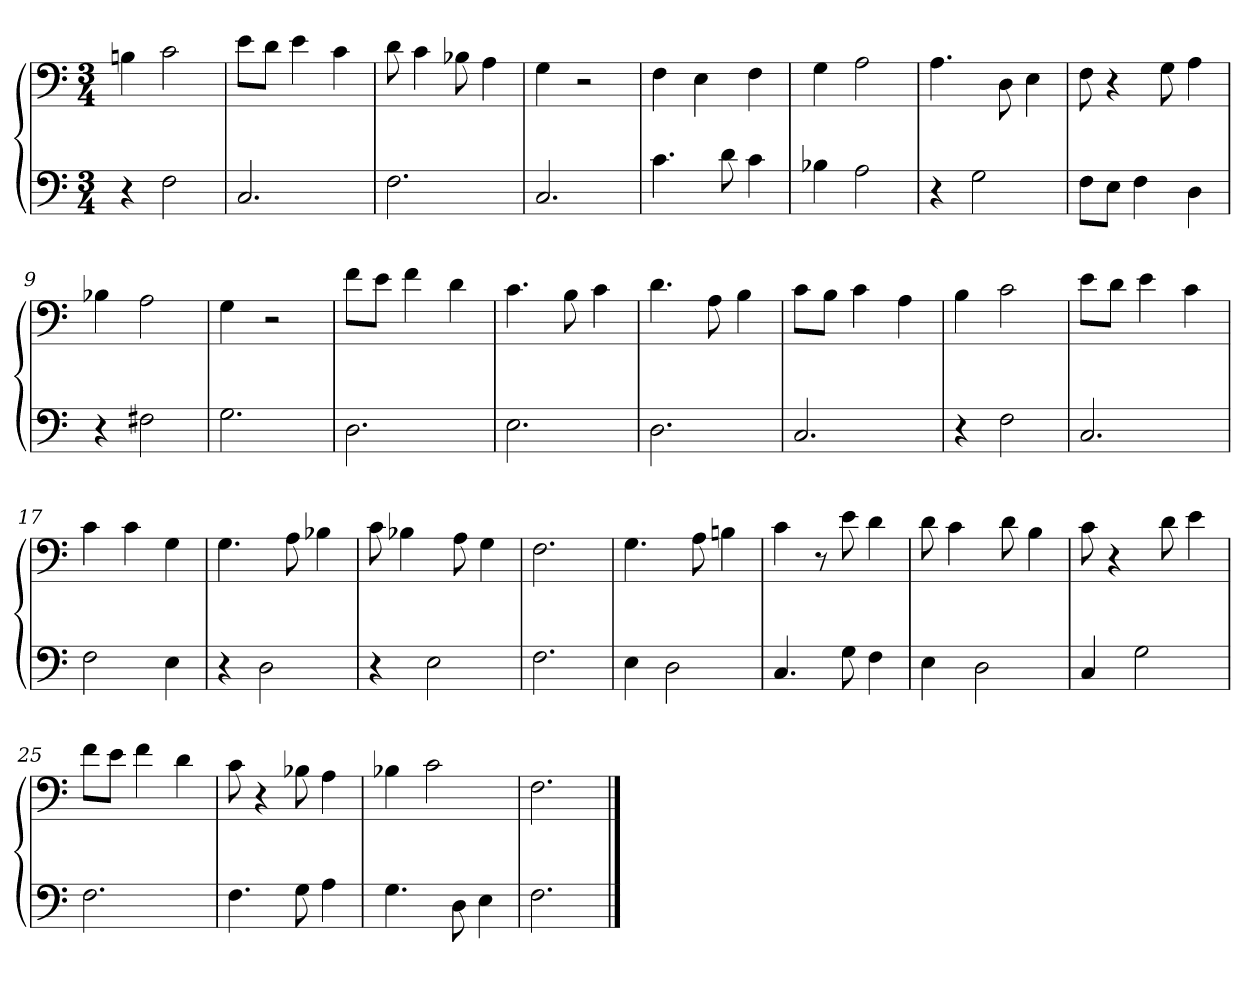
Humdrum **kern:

**kern	**kern
*part1	*part1
*staff2	*staff1
*M3/4	*M3/4
=1	=1
4r	4Bn
2F	2c
=2	=2
2.C	8eL
.	8dJ
.	4e
.	4c
=3	=3
2.F	8d
.	4c
.	8B-X
.	4A
=4	=4
2.C	4G
.	2r
=5	=5
4.c	4F
.	4E
8d	.
4c	4F
=6	=6
4B-X	4G
2A	2A
=7	=7
4r	4.A
2G	.
.	8D
.	4E
=8	=8
8FL	8F
8EJ	4r
4F	.
.	8G
4D	4A
=9	=9
4r	4B-X
2F#X	2A
=10	=10
2.G	4G
.	2r
=11	=11
2.D	8fL
.	8eJ
.	4f
.	4d
=12	=12
2.E	4.c
.	8B
.	4c
=13	=13
2.D	4.d
.	8A
.	4B
=14	=14
2.C	8cL
.	8BJ
.	4c
.	4A
=15	=15
4r	4B
2F	2c
=16	=16
2.C	8eL
.	8dJ
.	4e
.	4c
=17	=17
2F	4c
.	4c
4E	4G
=18	=18
4r	4.G
2D	.
.	8A
.	4B-X
=19	=19
4r	8c
.	4B-X
2E	.
.	8A
.	4G
=20	=20
2.F	2.F
=21	=21
4E	4.G
2D	.
.	8A
.	4Bn
=22	=22
4.C	4c
.	8r
8G	8e
4F	4d
=23	=23
4E	8d
.	4c
2D	.
.	8d
.	4B
=24	=24
4C	8c
.	4r
2G	.
.	8d
.	4e
=25	=25
2.F	8fL
.	8eJ
.	4f
.	4d
=26	=26
4.F	8c
.	4r
8G	8B-X
4A	4A
=27	=27
4.G	4B-X
.	2c
8D	.
4E	.
=28	=28
2.F	2.F
==	==
*-	*-
